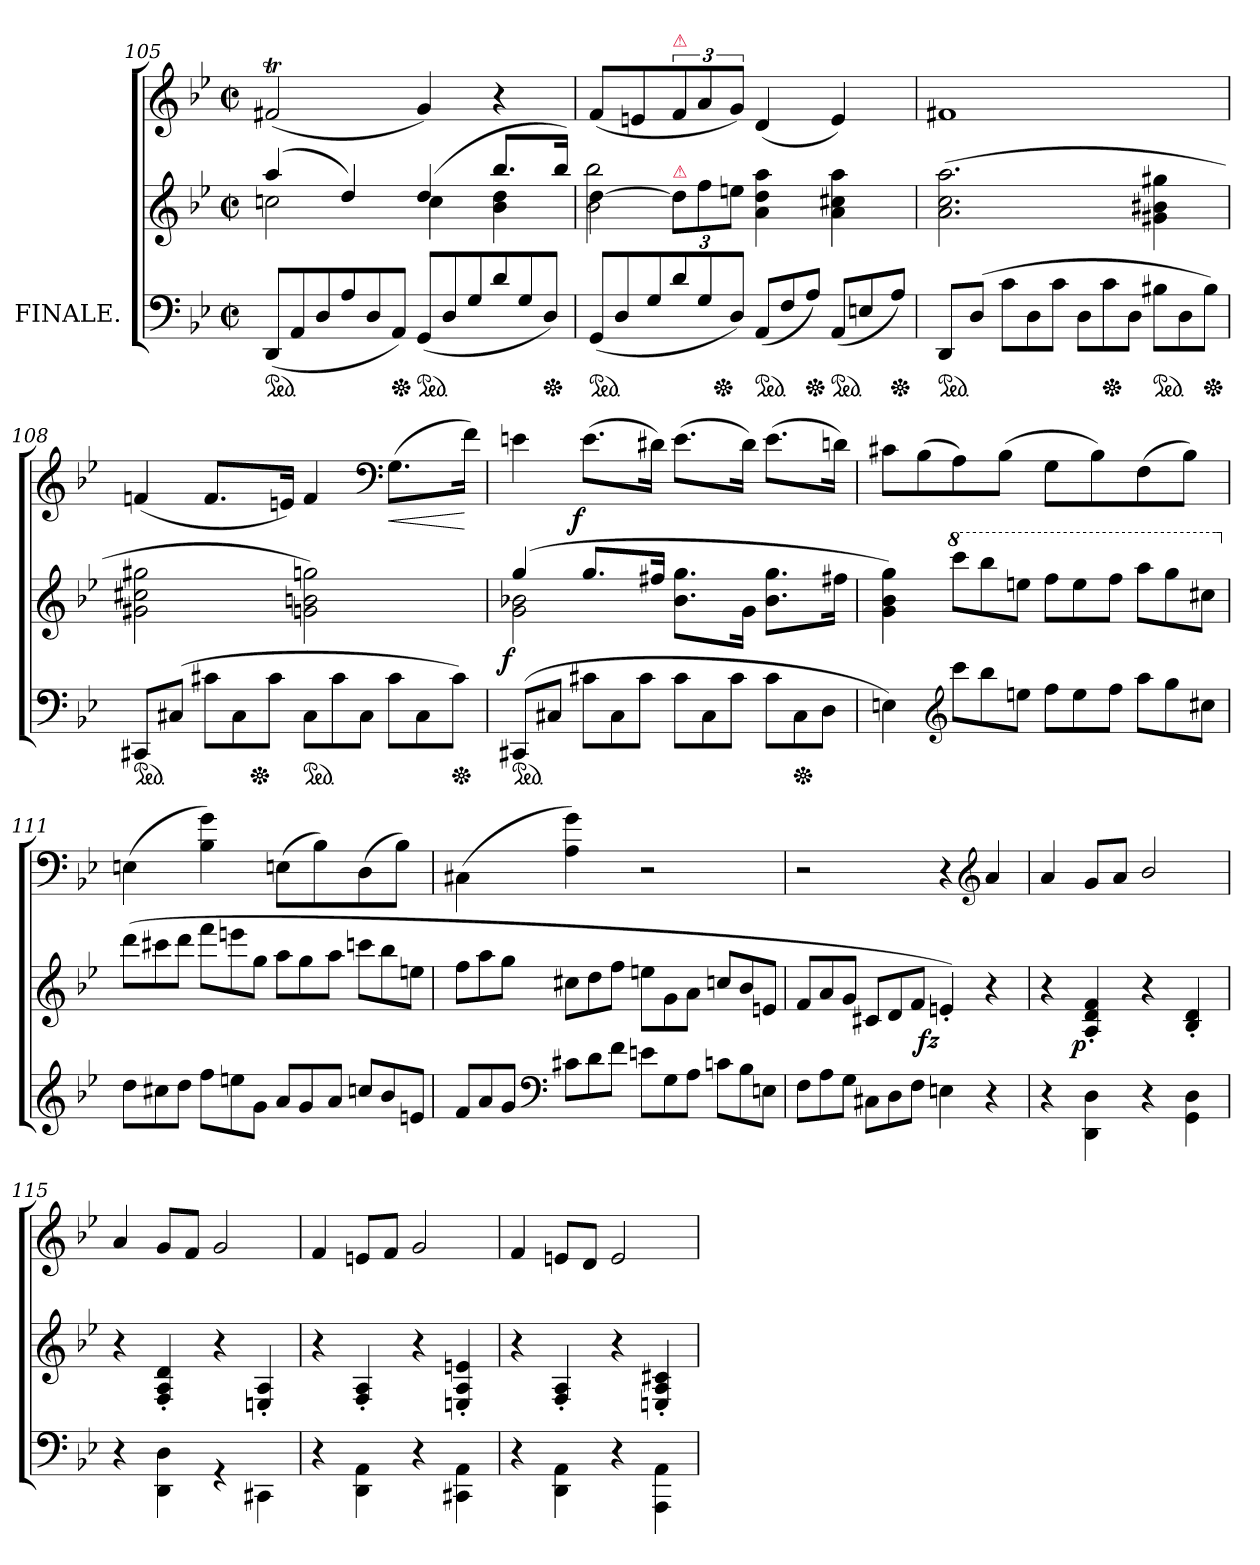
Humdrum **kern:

**kern	**kern	**dynam	**kern	**dynam
*part2	*part2	*part2	*part1	*part1
*staff3	*staff2	*staff2/3	*staff1	*staff1
*I"FINALE.	*	*	*	*
*clefF4	*clefG2	*	*clefG2	*
*k[b-e-]	*k[b-e-]	*	*k[b-e-]	*
*M2/2	*M2/2	*	*M2/2	*
*met(c|)	*met(c|)	*	*met(c|)	*
*Xtuplet	*	*	*	*
=105	=105	=105	=105	=105
*	*^	*	*	*
*ped	*	*	*	*	*
(<12DDL	(>4aa	2ccn	.	(<2f#Xt!	.
12AA	.	.	.	.	.
12D	.	.	.	.	.
12A	4dd)	.	.	.	.
12D	.	.	.	.	.
*Xped	*	*	*	*	*
12AAJ)	.	.	.	.	.
*ped	*	*	*	*	*
(<12GG/L	(>4dd	4cc	.	4g!)	.
12D	.	.	.	.	.
12G	.	.	.	.	.
12d	8.bb-L	4b- 4dd	.	4r	.
12G	.	.	.	.	.
*Xped	*	*	*	*	*
12DJ)	.	.	.	.	.
.	16bb-Jk)	.	.	.	.
=106	=106	=106	=106	=106	=106
*ped	*	*	*	*	*
*	*	*^	*	*	*
(<12GG/L	[4dd\	2b- 2bb-	4.ryy	.	(<8f!L	.
12D	.	.	.	.	.	.
.	.	.	.	.	8en!	.
12G	.	.	.	.	.	.
!	!	!	!	!	!LO:TX:a:color=crimson:t=⚠	!
!	!LO:TX:a:color=crimson:t=⚠	!	!	!	!	!
12d	12dd\L]	.	.	.	12f!	.
12G	12ff	.	.	.	12a!	.
*Xped	*	*	*	*	*	*
.	.	.	2ryy	.	.	.
12DJ)	12eenJ	.	.	.	12g!J)	.
*ped	*	*	*	*	*	*
(<12AA/L	4a\ 4dd\ 4aa\	2rAyy	.	.	(<4d!	.
12F	.	.	.	.	.	.
*Xped	*	*	*	*	*	*
12AJ)	.	.	.	.	.	.
*ped	*	*	*	*	*	*
(<12AA/L	4a\ 4cc#X\ 4aa\	.	.	.	4e!)	.
12En	.	.	.	.	.	.
.	.	.	8ryy	.	.	.
*Xped	*	*	*	*	*	*
12AJ)	.	.	.	.	.	.
*	*v	*v	*v	*	*	*
=107	=107	=107	=107	=107
*ped	*	*	*	*
8DDL	(>2.a 2.cc 2.aa	.	1f#X!	.
(>8DJ	.	.	.	.
12cL	.	.	.	.
12D	.	.	.	.
12cJ	.	.	.	.
12DL	.	.	.	.
*Xped	*	*	*	*
12c	.	.	.	.
12DJ	.	.	.	.
*ped	*	*	*	*
12B#XL	4g#X 4b#X 4gg#X	.	.	.
12D	.	.	.	.
*Xped	*	*	*	*
12B#J)	.	.	.	.
=108	=108	=108	=108	=108
*ped	*	*	*	*
*	*^	*	*	*
8CC#XL	2g#X 2cc#X 2gg#X	4.ryy	.	(<4fn!	.
(>8C#XJ	.	.	.	.	.
12c#XL	.	.	.	8.f!L	.
12C#	.	.	.	.	.
*Xped	*	*	*	*	*
.	.	2ryy	.	.	.
12c#J	.	.	.	.	.
.	.	.	.	16en!Jk)	.
*ped	*	*	*	*	*
12C#L	2gn 2bn 2ggn)	.	.	4f!	.
12c#	.	.	.	.	.
12C#J	.	.	.	.	.
*	*	*	*	*clefF4	*
!	!	!	!	!	!LO:HP:b
12c#L	.	.	.	(>8.G!\L	<
12C#	.	.	.	.	.
.	.	8ryy	.	.	.
*Xped	*	*	*	*	*
12c#J)	.	.	.	.	.
.	.	.	.	16f!Jk)	[
=109	=109	=109	=109	=109	=109
!	!	!	!LO:DY:rj	!	!
*ped	*	*	*	*	*
(>8CC#XL	(>4gg	2g 2b-X	f	4en!	.
8C#XJ	.	.	.	.	.
!	!	!	!	!	!LO:DY:rj
12c#XL	8.ggL	.	.	(>8.e!\L	f
12C#	.	.	.	.	.
12c#J	.	.	.	.	.
.	16ff#XJk	.	.	16d#X!Jk)	.
12c#L	8.b-\ 8.gg\L	2ryy	.	(>8.e!\L	.
12C#	.	.	.	.	.
12c#J	.	.	.	.	.
.	16gJk	.	.	16d#!Jk)	.
12c#L	8.b-\ 8.gg\L	.	.	(>8.e!\L	.
*Xped	*	*	*	*	*
12C#	.	.	.	.	.
12DJ	.	.	.	.	.
.	16ff#XJk	.	.	16dn!Jk)	.
*	*v	*v	*	*	*
=110	=110	=110	=110	=110
4En)	4g 4b- 4gg)	.	8c#X!\L	.
.	.	.	(>8B-!	.
*clefG2	*	*	*	*
*	*8va	*	*	*
*	*Xtuplet	*	*	*
12cccL	12ccccL	.	8A!)	.
12bb-	12bbb-	.	.	.
.	.	.	(>8B-!J	.
12eenJ	12eeenJ	.	.	.
12ffL	12fffL	.	8G!\L	.
12ee	12eee	.	.	.
.	.	.	8B-!)	.
12ffJ	12fffJ	.	.	.
12aaL	12aaaL	.	(>8F!	.
12gg	12ggg	.	.	.
.	.	.	8B-!J)	.
12cc#XJ	12ccc#XJ	.	.	.
=111	=111	=111	=111	=111
*	*X8va	*	*	*
12ddL	(>12dddL	.	(>4En!	.
12cc#X	12ccc#X	.	.	.
12ddJ	12dddJ	.	.	.
12ffL	12fffL	.	4B-! 4g!)	.
12een	12eeen	.	.	.
12gJ	12ggJ	.	.	.
12aL	12aaL	.	(>8En!\L	.
12g	12gg	.	.	.
.	.	.	8B-!)	.
12aJ	12aaJ	.	.	.
12ccnL	12cccnL	.	(>8D!	.
12b-	12bb-	.	.	.
.	.	.	8B-!J)	.
12enJ	12eenJ	.	.	.
=112	=112	=112	=112	=112
12fL	12ffL	.	(>4C#X!\	.
12a	12aa	.	.	.
12gJ	12ggJ	.	.	.
*clefF4	*	*	*	*
12c#XL	12cc#XL	.	4A! 4g!)	.
12d	12dd	.	.	.
12fJ	12ffJ	.	.	.
12enL	12eenL	.	2r	.
12G	12g	.	.	.
12AJ	12aJ	.	.	.
12cnL	12ccnL	.	.	.
12B-	12b-	.	.	.
12EnJ	12enJ	.	.	.
=113	=113	=113	=113	=113
12FL	12fL	.	2r	.
12A	12a	.	.	.
12GJ	12gJ	.	.	.
12C#XL	12c#XL	.	.	.
12D	12d	.	.	.
12FJ	12fJ	.	.	.
!	!	!LO:DY:rj	!	!
4En	4en'<)	fz	4r	.
*	*	*	*clefG2	*
4r	4r	.	4a!	.
=114	=114	=114	=114	=114
4r	4r	.	4a!	.
!	!	!LO:DY:rj	!	!
4DD\ 4D\	4A'>/ 4d'>/ 4f'>/	p	8g!L	.
.	.	.	8a!J	.
4r	4r	.	2b-!/	.
4GG\ 4D\	4B-'> 4d'>	.	.	.
=115	=115	=115	=115	=115
4r	4r	.	4a!	.
4DD\ 4D\	4F'>/ 4A'>/ 4d'>/	.	8g!L	.
.	.	.	8f!J	.
4rGG	4r	.	2g!	.
4CC#X\	4En'>/ 4A'>/	.	.	.
=116	=116	=116	=116	=116
4r	4r	.	4f!	.
4DD\ 4AA\	4F'>/ 4A'>/	.	8en!L	.
.	.	.	8f!J	.
4r	4r	.	2g!	.
4CC#X\ 4AA\	4En'>/ 4A'>/ 4en'>/	.	.	.
=117	=117	=117	=117	=117
4r	4r	.	4f!	.
4DD\ 4AA\	4F'>/ 4A'>/	.	8en!L	.
.	.	.	8d!J	.
4r	4r	.	2e!	.
4AAA\ 4AA\	4En'>/ 4A'>/ 4c#X'>/	.	.	.
=	=	=	=	=
*-	*-	*-	*-	*-
